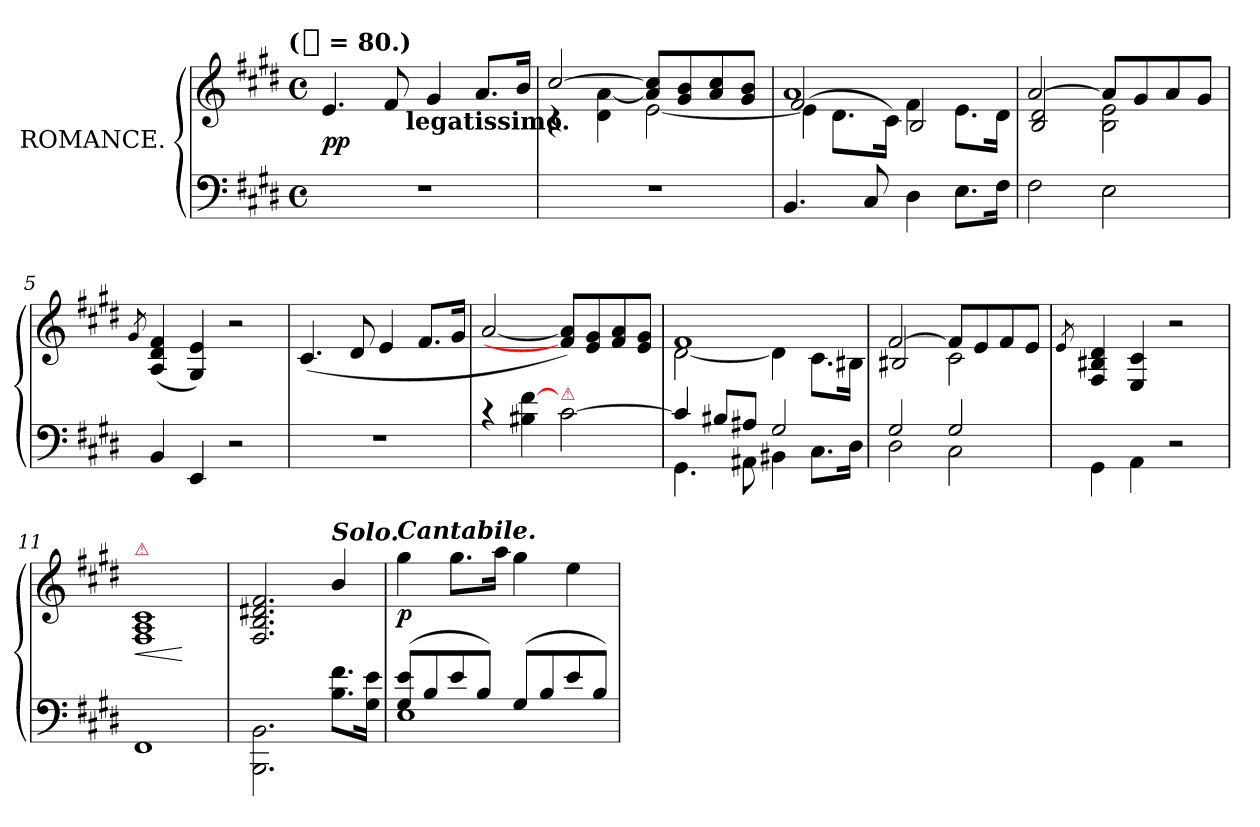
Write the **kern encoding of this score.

**kern	**kern	**dynam
*part1	*part1	*part1
*staff2	*staff1	*staff1/2
*I"ROMANCE.	*	*
*clefF4	*clefG2	*
*k[f#c#g#d#]	*k[f#c#g#d#]	*
*E:	*E:	*
!!LO:TX:omd:t=([quarter] = 80.)
*M4/4	*M4/4	*
*met(c)	*met(c)	*
*MM80	*MM80	*
=1	=1	=1
!	!LO:TX:a:B:t=Violini con sordini.	!
*	*^	*
1rF	4.e!	4..ryy	pp
.	8f#!	.	.
!	!	!LO:TX:b:B:t=legatissimo.	!
.	.	2ryy	.
.	4g#!	.	.
.	8.a!L	.	.
.	16b!Jk	16ryy	.
=2	=2	=2	=2
1rF	[2cc#!	4rc	.
.	.	4d#! [>4a!	.
.	8a!] 8cc#!]L	[2e!	.
.	8g#! 8b!	.	.
.	8a! 8cc#!	.	.
.	8g#! 8b!J	.	.
=3	=3	=3	=3
*	*	*^	*
4.BB!	1a!	2f#!/	(>4e!\]	.
.	.	.	8.d#!\L	.
8C#!	.	.	.	.
.	.	.	16c#!\Jk)	.
4D#!\	.	4f#!	2B!/	.
8.E!\L	.	8.e!\L	.	.
16F#!\Jk	.	16d#!Jk	.	.
*	*	*v	*v	*
=4	=4	=4	=4
2F#!	[2a!	2B!/ 2d#!/	.
2E!	8a!L]	2B! 2e!	.
.	8g#!	.	.
.	8a!	.	.
.	8g#!J	.	.
*	*v	*v	*
=5	=5	=5
.	8qg#!/	.
4BB!	(4A! 4d#! 4f#!	.
4EE!	4G#! 4e!)	.
2r	2r	.
=6	=6	=6
1rF	(>4.c#!	.
.	8d#!	.
.	4e!	.
.	8.f#!L	.
.	16g#!Jk	.
=7	=7	=7
4rc	[2a!	.
4B#X!\ [>4f#!\	.	.
!LO:TX:a:color=crimson:t=⚠	!	!
[2c#!\	8f#!]/ 8a!]/L)	.
.	8e!/ 8g#!/	.
.	8f#!/ 8a!/	.
.	8e!/ 8g#!/J	.
=8	=8	=8
*^	*^	*
4c#!]	4.GG#!	1f#!	[2d#!	.
8B#X!L	.	.	.	.
8A#X!J	8AA#X!	.	.	.
2G#!	4BB#X!	.	4d#!]	.
.	8.C#!\L	.	8.c#!\L	.
.	16D#!Jk	.	16B#X!Jk	.
=9	=9	=9	=9	=9
2G#!	2D#!	[2f#!	2B#X!/	.
2G#!	2C#!	8f#!L]	2c#!	.
.	.	8e!	.	.
.	.	8f#!	.	.
.	.	8e!J	.	.
*v	*v	*	*	*
*	*v	*v	*
=10	=10	=10
.	8qe!/	.
4GG#!\	4F#!/ 4B#X!/ 4d#!/	.
4AA!\	4E!/ 4c#!/	.
2r	2r	.
=11	=11	=11
!	!LO:TX:a:color=crimson:t=⚠	!
1FF#!\	1F#!/ 1A!/ 1c#!/	<
.	.	[ ]
=12	=12	=12
2.BBB!\ 2.BB!\	2.F#!/ 2.B!/ 2.d#X!/ 2.f#!/	]
!	!LO:TX:a:Bi:t=Solo.	!
8.B!\ 8.f#!\L	4b/	.
16G#!\ 16e!\Jk	.	.
=13	=13	=13
*^	*	*
!	!	!LO:TX:a:Bi:t=Cantabile.	!
(<8G# 8eL	1E	4gg#	p
8B	.	.	.
8e	.	8.gg#L	.
8BJ)	.	.	.
.	.	16aaJk	.
(<8G#L	.	4gg#	.
8B	.	.	.
8e	.	4ee	.
8BJ)	.	.	.
*v	*v	*	*
=	=	=
*-	*-	*-
